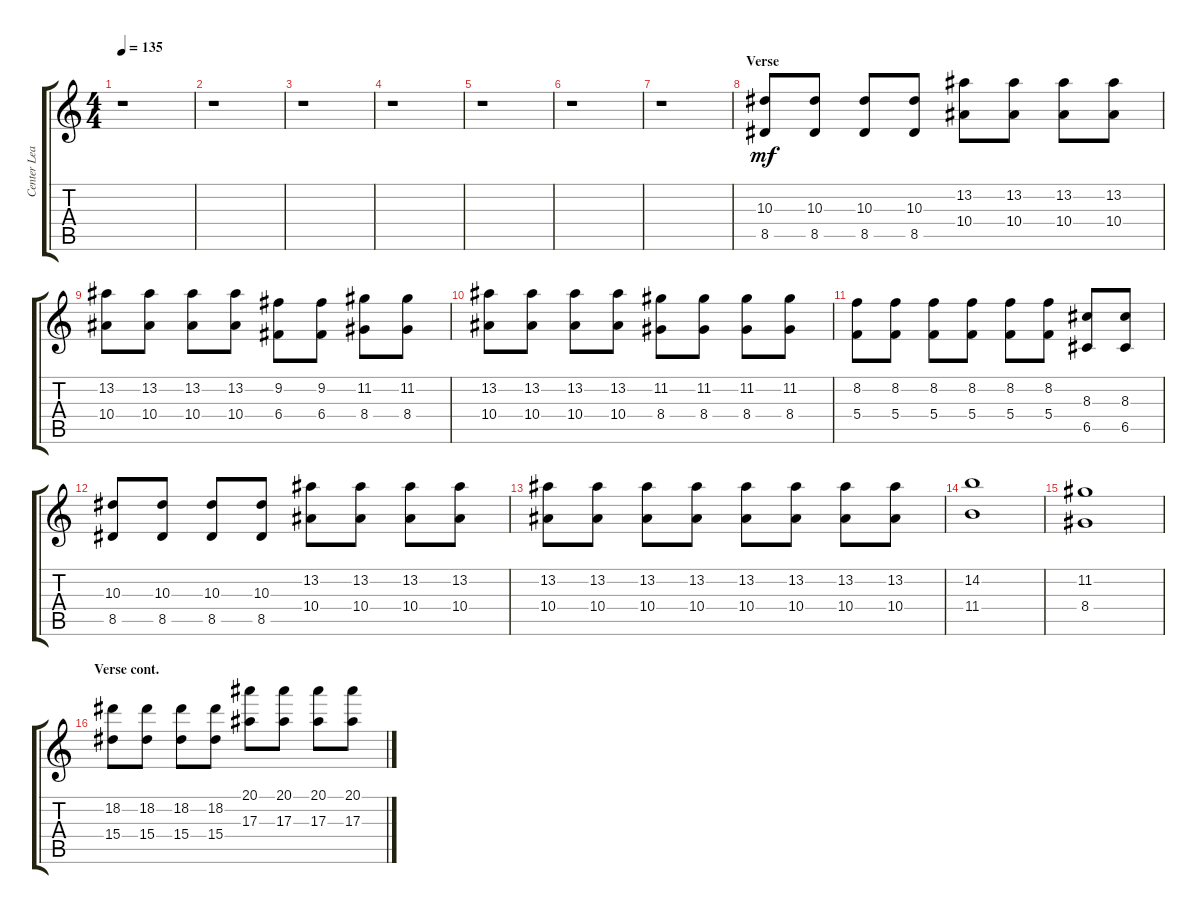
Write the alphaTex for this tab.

\track ("Center Lead" "Center Lea") {instrument overdrivenguitar}
\staff {score tabs}
\tuning (D4 A3 F3 C3 G2 C2) {hide}
\ts (4 4)
\tempo 135
\clef g2
\ks aminor
r.1{dy mf} |
r.1 |
r.1 |
r.1 |
r.1 |
r.1 |
r.1 |
\section ("" "Verse")
(10.3 8.5).8 (10.3 8.5).8 (10.3 8.5).8 (10.3 8.5).8 (13.2 10.4).8 (13.2 10.4).8 (13.2 10.4).8 (13.2 10.4).8 |
(13.2 10.4).8 (13.2 10.4).8 (13.2 10.4).8 (13.2 10.4).8 (9.2 6.4).8 (9.2 6.4).8 (11.2 8.4).8 (11.2 8.4).8 |
(13.2 10.4).8 (13.2 10.4).8 (13.2 10.4).8 (13.2 10.4).8 (11.2 8.4).8 (11.2 8.4).8 (11.2 8.4).8 (11.2 8.4).8 |
(8.2 5.4).8 (8.2 5.4).8 (8.2 5.4).8 (8.2 5.4).8 (8.2 5.4).8 (8.2 5.4).8 (8.3 6.5).8 (8.3 6.5).8 |
(10.3 8.5).8 (10.3 8.5).8 (10.3 8.5).8 (10.3 8.5).8 (13.2 10.4).8 (13.2 10.4).8 (13.2 10.4).8 (13.2 10.4).8 |
(13.2 10.4).8 (13.2 10.4).8 (13.2 10.4).8 (13.2 10.4).8 (13.2 10.4).8 (13.2 10.4).8 (13.2 10.4).8 (13.2 10.4).8 |
(14.2 11.4).1 |
(11.2 8.4).1 |
\section ("" "Verse cont.")
(18.2 15.4).8 (18.2 15.4).8 (18.2 15.4).8 (18.2 15.4).8 (20.1 17.3).8 (20.1 17.3).8 (20.1 17.3).8 (20.1 17.3).8
